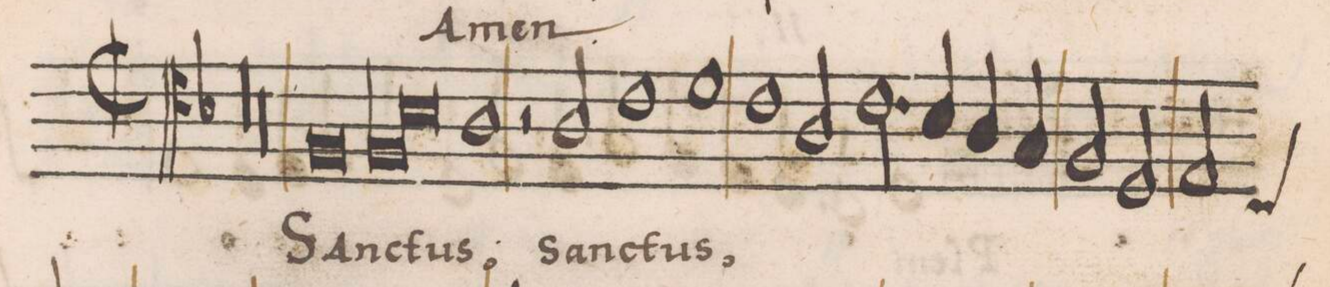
**kern	**text
*I"TENOR	*
*clefC4	*
*k[b-]	*
*met(c|)	*
*M2/1	*
0r	.
=2	=2
0r	.
=3	=3
0r	.
=4	=4
0r	.
=5	=5
0F	SAn-
=6	=6
*lig	*
1F	-ctus;
1B-	.
*Xlig	*
=7	=7
1A	.
2r	.
2A/	san-
=8	=8
1c	-ctus,
1d	.
=9	=9
1c	.
2A/	.
2.c\	.
=10	=10
4B-/	.
4A/	.
4G/	.
2F/	.
2D/	.
=11	=11
*custos:C	*
2E/	.
*-	*-
